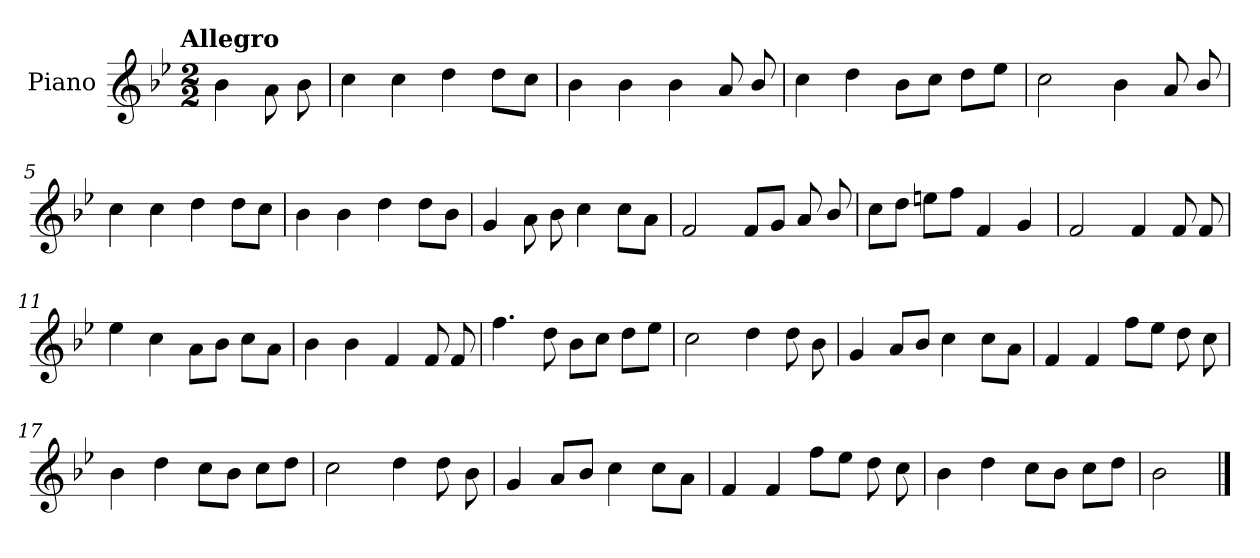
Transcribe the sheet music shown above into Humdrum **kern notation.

**kern
*part1
*staff1
*I"Piano
*I'Pno.
*clefG2
*k[b-e-]
!!LO:TX:omd:t=Allegro
*M2/2
*MM144
=
4b-\
8a\
8b-\
=1
4cc\
4cc\
4dd\
8dd\L
8cc\J
=2
4b-\
4b-\
4b-\
8a/
8b-/
=3
4cc\
4dd\
8b-\L
8cc\J
8dd\L
8ee-\J
!!LO:LB:g=z
=4
2cc\
4b-\
8a/
8b-/
=5
4cc\
4cc\
4dd\
8dd\L
8cc\J
=6
4b-\
4b-\
4dd\
8dd\L
8b-\J
=7
4g/
8a\
8b-\
4cc\
8cc\L
8a\J
=8
2f/
8f/L
8g/J
8a/
8b-/
!!LO:LB:g=z
=9
8cc\L
8dd\J
8een\L
8ff\J
4f/
4g/
=10
2f/
4f/
8f/
8f/
=11
4ee-\
4cc\
8a\L
8b-\J
8cc\L
8a\J
=12
4b-\
4b-\
4f/
8f/
8f/
=13
4.ff\
8dd\
8b-\L
8cc\J
8dd\L
8ee-\J
!!LO:LB:g=z
=14
2cc\
4dd\
8dd\
8b-\
=15
4g/
8a/L
8b-/J
4cc\
8cc\L
8a\J
=16
4f/
4f/
8ff\L
8ee-\J
8dd\
8cc\
=17
4b-\
4dd\
8cc\L
8b-\J
8cc\L
8dd\J
=18
2cc\
4dd\
8dd\
8b-\
!!LO:LB:g=z
=19
4g/
8a/L
8b-/J
4cc\
8cc\L
8a\J
=20
4f/
4f/
8ff\L
8ee-\J
8dd\
8cc\
=21
4b-\
4dd\
8cc\L
8b-\J
8cc\L
8dd\J
=22
2b-\
==
*-
